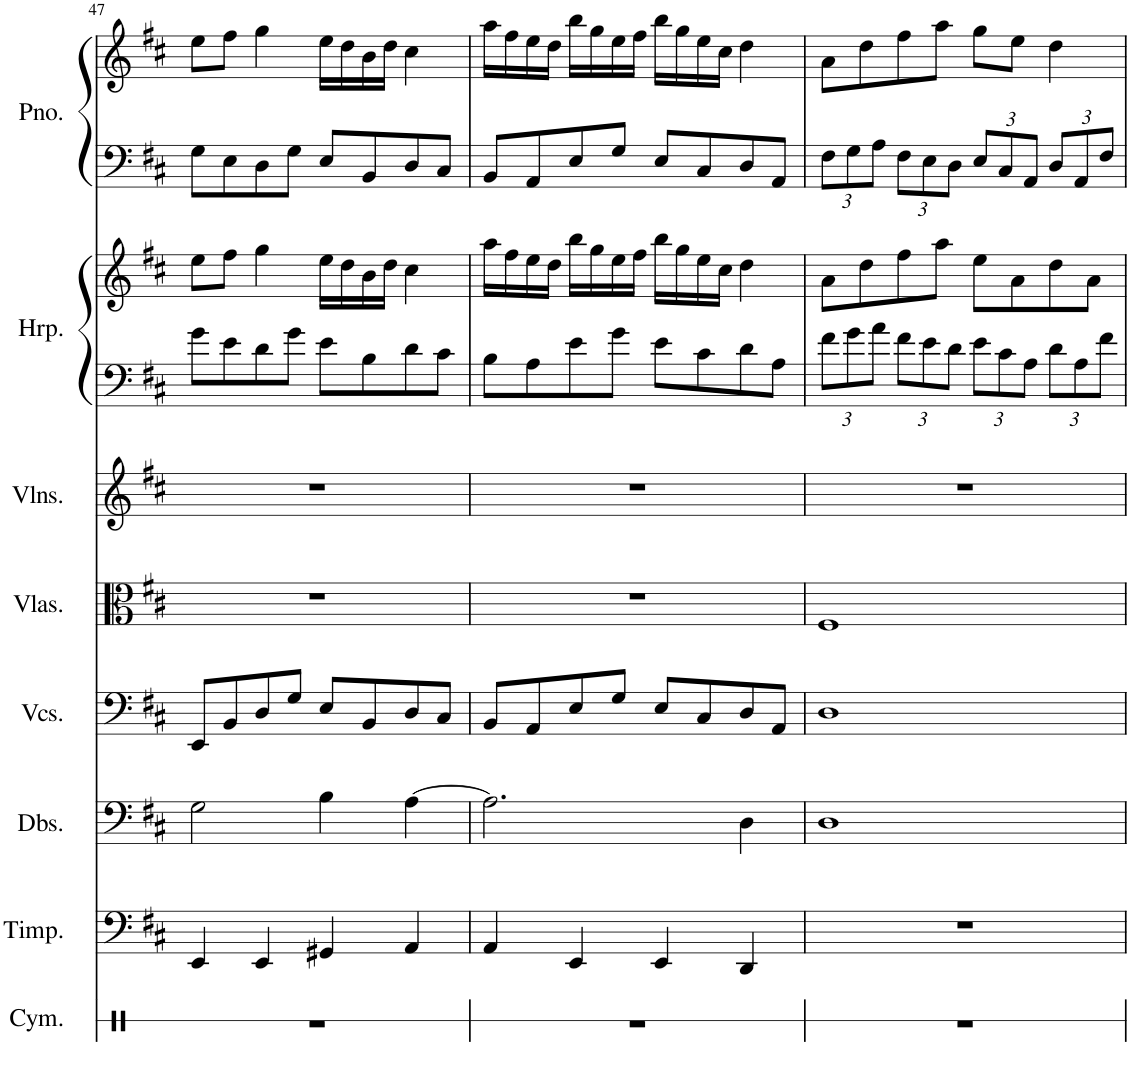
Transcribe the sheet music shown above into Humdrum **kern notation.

**kern	**kern	**kern	**kern	**kern	**kern	**kern	**kern	**kern	**kern
*part8	*part7	*part6	*part5	*part4	*part3	*part2	*part2	*part1	*part1
*staff10	*staff9	*staff8	*staff7	*staff6	*staff5	*staff4	*staff3	*staff2	*staff1
*I"Cymbal	*I"Timpani	*I"Double Basses	*I"Violoncellos	*I"Violas	*I"Violins	*I"Harp	*	*I"Piano	*
*I'Cym.	*I'Timp.	*I'Dbs.	*I'Vcs.	*I'Vlas.	*I'Vlns.	*I'Hrp.	*	*I'Pno.	*
!!LO:PB:g=z
*clefX	*clefF4	*clefF4	*clefF4	*clefC3	*clefG2	*clefF4	*clefG2	*clefF4	*clefG2
*	*	*Trd7c12	*	*	*	*	*	*	*
*k[]	*k[f#c#]	*k[f#c#]	*k[f#c#]	*k[f#c#]	*k[f#c#]	*k[f#c#]	*k[f#c#]	*k[f#c#]	*k[f#c#]
*M4/4	*M4/4	*M4/4	*M4/4	*M4/4	*M4/4	*M4/4	*M4/4	*M4/4	*M4/4
*met(c)	*met(c)	*met(c)	*met(c)	*met(c)	*met(c)	*met(c)	*met(c)	*met(c)	*met(c)
=47	=47	=47	=47	=47	=47	=47	=47	=47	=47
1r	4EE/	2G\	8EE/L	1r	1r	8g\L	8ee\L	8G\L	8ee\L
.	.	.	8BB/	.	.	8e\	8ff#\J	8E\	8ff#\J
.	4EE/	.	8D/	.	.	8d\	4gg\	8D\	4gg\
.	.	.	8G/J	.	.	8g\J	.	8G\J	.
.	4GG#X/	4B\	8E/L	.	.	8e\L	16ee\LL	8E/L	16ee\LL
.	.	.	.	.	.	.	16dd\	.	16dd\
.	.	.	8BB/	.	.	8B\	16b\	8BB/	16b\
.	.	.	.	.	.	.	16dd\JJ	.	16dd\JJ
.	4AA/	[4A\	8D/	.	.	8d\	4cc#\	8D/	4cc#\
.	.	.	8C#/J	.	.	8c#\J	.	8C#/J	.
=48	=48	=48	=48	=48	=48	=48	=48	=48	=48
1r	4AA/	2.A\]	8BB/L	1r	1r	8B\L	16aa\LL	8BB/L	16aa\LL
.	.	.	.	.	.	.	16ff#\	.	16ff#\
.	.	.	8AA/	.	.	8A\	16ee\	8AA/	16ee\
.	.	.	.	.	.	.	16dd\JJ	.	16dd\JJ
.	4EE/	.	8E/	.	.	8e\	16bb\LL	8E/	16bb\LL
.	.	.	.	.	.	.	16gg\	.	16gg\
.	.	.	8G/J	.	.	8g\J	16ee\	8G/J	16ee\
.	.	.	.	.	.	.	16ff#\JJ	.	16ff#\JJ
.	4EE/	.	8E/L	.	.	8e\L	16bb\LL	8E/L	16bb\LL
.	.	.	.	.	.	.	16gg\	.	16gg\
.	.	.	8C#/	.	.	8c#\	16ee\	8C#/	16ee\
.	.	.	.	.	.	.	16cc#\JJ	.	16cc#\JJ
.	4DD/	4D\	8D/	.	.	8d\	4dd\	8D/	4dd\
.	.	.	8AA/J	.	.	8A\J	.	8AA/J	.
=49	=49	=49	=49	=49	=49	=49	=49	=49	=49
*	*	*	*	*	*	*Xbrackettup	*	*Xbrackettup	*
1r	1r	1D	1D	1F#	1r	12f#\L	8a\L	12F#\L	8a\L
.	.	.	.	.	.	12g\	.	12G\	.
.	.	.	.	.	.	.	8dd\	.	8dd\
.	.	.	.	.	.	12a\J	.	12A\J	.
.	.	.	.	.	.	12f#\L	8ff#\	12F#\L	8ff#\
.	.	.	.	.	.	12e\	.	12E\	.
.	.	.	.	.	.	.	8aa\J	.	8aa\J
.	.	.	.	.	.	12d\J	.	12D\J	.
.	.	.	.	.	.	12e\L	8ee\L	12E/L	8gg\L
.	.	.	.	.	.	12c#\	.	12C#/	.
.	.	.	.	.	.	.	8a\	.	8ee\J
.	.	.	.	.	.	12A\J	.	12AA/J	.
.	.	.	.	.	.	12d\L	8dd\	12D/L	4dd\
.	.	.	.	.	.	12A\	.	12AA/	.
.	.	.	.	.	.	.	8a\J	.	.
.	.	.	.	.	.	12f#\J	.	12F#/J	.
=	=	=	=	=	=	=	=	=	=
*-	*-	*-	*-	*-	*-	*-	*-	*-	*-
